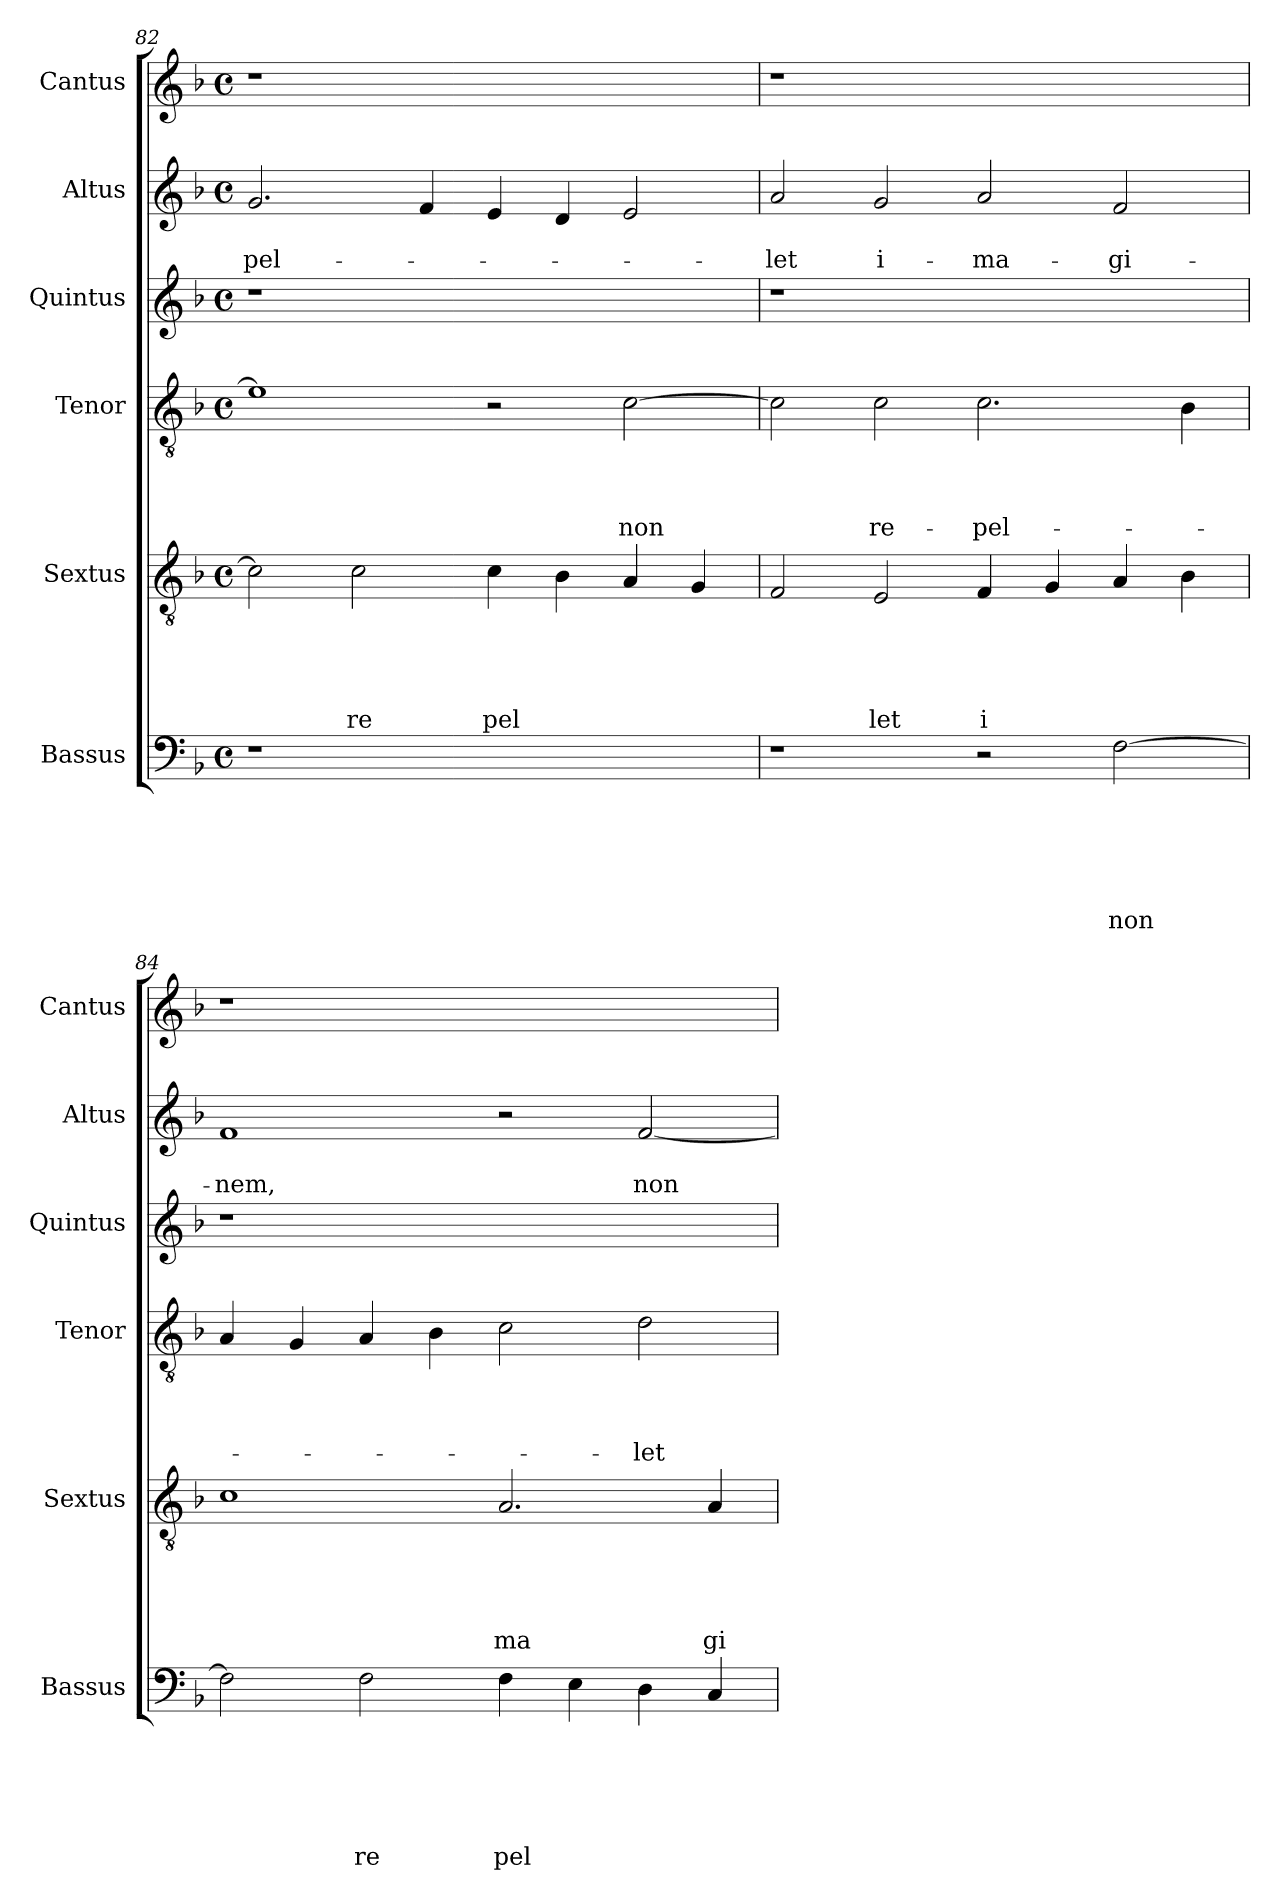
**kern	**text	**text	**text	**text	**text	**text	**kern	**text	**text	**text	**text	**text	**kern	**text	**text	**text	**text	**kern	**kern	**text	**text	**kern
*part6	*part6	*part6	*part6	*part6	*part6	*part6	*part5	*part5	*part5	*part5	*part5	*part5	*part4	*part4	*part4	*part4	*part4	*part3	*part2	*part2	*part2	*part1
*staff6	*staff6	*staff6	*staff6	*staff6	*staff6	*staff6	*staff5	*staff5	*staff5	*staff5	*staff5	*staff5	*staff4	*staff4	*staff4	*staff4	*staff4	*staff3	*staff2	*staff2	*staff2	*staff1
*I"Bassus	*	*	*	*	*	*	*I"Sextus	*	*	*	*	*	*I"Tenor	*	*	*	*	*I"Quintus	*I"Altus	*	*	*I"Cantus
*I'Bassus	*	*	*	*	*	*	*I'Sextus	*	*	*	*	*	*I'Tenor	*	*	*	*	*I'Quintus	*I'Altus	*	*	*I'Cantus
*clefF4	*	*	*	*	*	*	*clefGv2	*	*	*	*	*	*clefGv2	*	*	*	*	*clefG2	*clefG2	*	*	*clefG2
*k[b-]	*	*	*	*	*	*	*k[b-]	*	*	*	*	*	*k[b-]	*	*	*	*	*k[b-]	*k[b-]	*	*	*k[b-]
*F:	*	*	*	*	*	*	*F:	*	*	*	*	*	*F:	*	*	*	*	*F:	*F:	*	*	*F:
*M4/4	*	*	*	*	*	*	*M4/4	*	*	*	*	*	*M4/4	*	*	*	*	*M4/4	*M4/4	*	*	*M4/4
*met(c)	*	*	*	*	*	*	*met(c)	*	*	*	*	*	*met(c)	*	*	*	*	*met(c)	*met(c)	*	*	*met(c)
=82	=82	=82	=82	=82	=82	=82	=82	=82	=82	=82	=82	=82	=82	=82	=82	=82	=82	=82	=82	=82	=82	=82
!	!	!	!	!	!	!	!	!	!	!	!	!	!	!	!	!	!	!	!	!	!LO:LY:b	!
1r	.	.	.	.	.	.	2c\]	.	.	.	.	.	1e]	.	.	.	.	1r	2.g/	.	-pel-	1r
!	!	!	!	!	!	!	!	!	!	!	!	!LO:LY:b	!	!	!	!	!	!	!	!	!	!
.	.	.	.	.	.	.	2c\	.	.	.	.	re	.	.	.	.	.	.	.	.	.	.
.	.	.	.	.	.	.	.	.	.	.	.	.	.	.	.	.	.	.	4f/	.	.	.
!	!	!	!	!	!	!	!	!	!	!	!	!LO:LY:b	!	!	!	!	!	!	!	!	!	!
1ryy	.	.	.	.	.	.	4c\	.	.	.	.	pel	2r	.	.	.	.	1ryy	4e/	.	.	1ryy
.	.	.	.	.	.	.	4B-\	.	.	.	.	.	.	.	.	.	.	.	4d/	.	.	.
!	!	!	!	!	!	!	!	!	!	!	!	!	!	!	!	!	!LO:LY:b	!	!	!	!	!
.	.	.	.	.	.	.	4A/	.	.	.	.	.	[>2c\	.	.	.	non	.	2e/	.	.	.
.	.	.	.	.	.	.	4G/	.	.	.	.	.	.	.	.	.	.	.	.	.	.	.
=83!	=83!	=83!	=83!	=83!	=83!	=83!	=83!	=83!	=83!	=83!	=83!	=83!	=83!	=83!	=83!	=83!	=83!	=83!	=83!	=83!	=83!	=83!
!	!	!	!	!	!	!	!	!	!	!	!	!	!	!	!	!	!	!	!	!	!LO:LY:b	!
1r	.	.	.	.	.	.	2F/	.	.	.	.	.	2c\]	.	.	.	.	1r	2a/	.	-let	1r
!	!	!	!	!	!	!	!	!	!	!	!	!LO:LY:b	!	!	!	!	!LO:LY:b	!	!	!	!LO:LY:b	!
.	.	.	.	.	.	.	2E/	.	.	.	.	let	2c\	.	.	.	re-	.	2g/	.	i-	.
!	!	!	!	!	!	!	!	!	!	!	!	!LO:LY:b	!	!	!	!	!LO:LY:b	!	!	!	!LO:LY:b	!
2r	.	.	.	.	.	.	4F/	.	.	.	.	i	2.c\	.	.	.	-pel-	1ryy	2a/	.	-ma-	1ryy
.	.	.	.	.	.	.	4G/	.	.	.	.	.	.	.	.	.	.	.	.	.	.	.
!	!	!	!	!	!	!LO:LY:b	!	!	!	!	!	!	!	!	!	!	!	!	!	!	!LO:LY:b	!
[>2F\	.	.	.	.	.	non	4A/	.	.	.	.	.	.	.	.	.	.	.	2f/	.	-gi-	.
.	.	.	.	.	.	.	4B-\	.	.	.	.	.	4B-\	.	.	.	.	.	.	.	.	.
=84!	=84!	=84!	=84!	=84!	=84!	=84!	=84!	=84!	=84!	=84!	=84!	=84!	=84!	=84!	=84!	=84!	=84!	=84!	=84!	=84!	=84!	=84!
!	!	!	!	!	!	!	!	!	!	!	!	!	!	!	!	!	!	!	!	!	!LO:LY:b	!
2F\]	.	.	.	.	.	.	1c	.	.	.	.	.	4A/	.	.	.	.	1r	1f	.	-nem,	1r
.	.	.	.	.	.	.	.	.	.	.	.	.	4G/	.	.	.	.	.	.	.	.	.
!	!	!	!	!	!	!LO:LY:b	!	!	!	!	!	!	!	!	!	!	!	!	!	!	!	!
2F\	.	.	.	.	.	re	.	.	.	.	.	.	4A/	.	.	.	.	.	.	.	.	.
.	.	.	.	.	.	.	.	.	.	.	.	.	4B-\	.	.	.	.	.	.	.	.	.
!	!	!	!	!	!	!LO:LY:b	!	!	!	!	!	!LO:LY:b	!	!	!	!	!	!	!	!	!	!
4F\	.	.	.	.	.	pel	2.A/	.	.	.	.	ma	2c\	.	.	.	.	1ryy	2r	.	.	1ryy
4E\	.	.	.	.	.	.	.	.	.	.	.	.	.	.	.	.	.	.	.	.	.	.
!	!	!	!	!	!	!	!	!	!	!	!	!	!	!	!	!	!LO:LY:b	!	!	!	!LO:LY:b	!
4D\	.	.	.	.	.	.	.	.	.	.	.	.	2d\	.	.	.	-let	.	[<2f/	.	non	.
!	!	!	!	!	!	!	!	!	!	!	!	!LO:LY:b	!	!	!	!	!	!	!	!	!	!
4C/	.	.	.	.	.	.	4A/	.	.	.	.	gi	.	.	.	.	.	.	.	.	.	.
=!	=!	=!	=!	=!	=!	=!	=!	=!	=!	=!	=!	=!	=!	=!	=!	=!	=!	=!	=!	=!	=!	=!
*-	*-	*-	*-	*-	*-	*-	*-	*-	*-	*-	*-	*-	*-	*-	*-	*-	*-	*-	*-	*-	*-	*-
